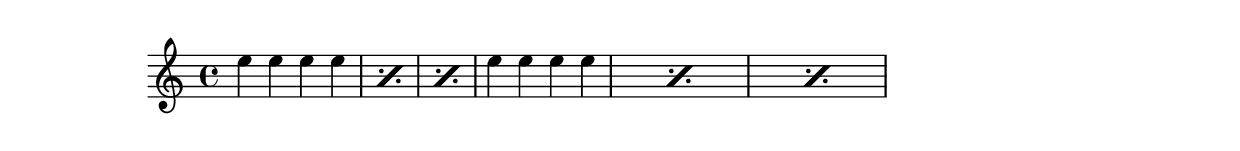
%% http://lsr.di.unimi.it/LSR/Item?id=11
%% see also http://www.lilypond.org/doc/v2.18/Documentation/snippets/spacing

\new Staff <<

  \new Voice {
    \repeat percent 3 \relative c'' { e e e e }
    \repeat percent 3 \relative c'' { e e e e }
  }
  
  \new Voice {
    s1 s s
    s1 \hideNotes \repeat unfold 8 c4 \unHideNotes 
  }

>>
